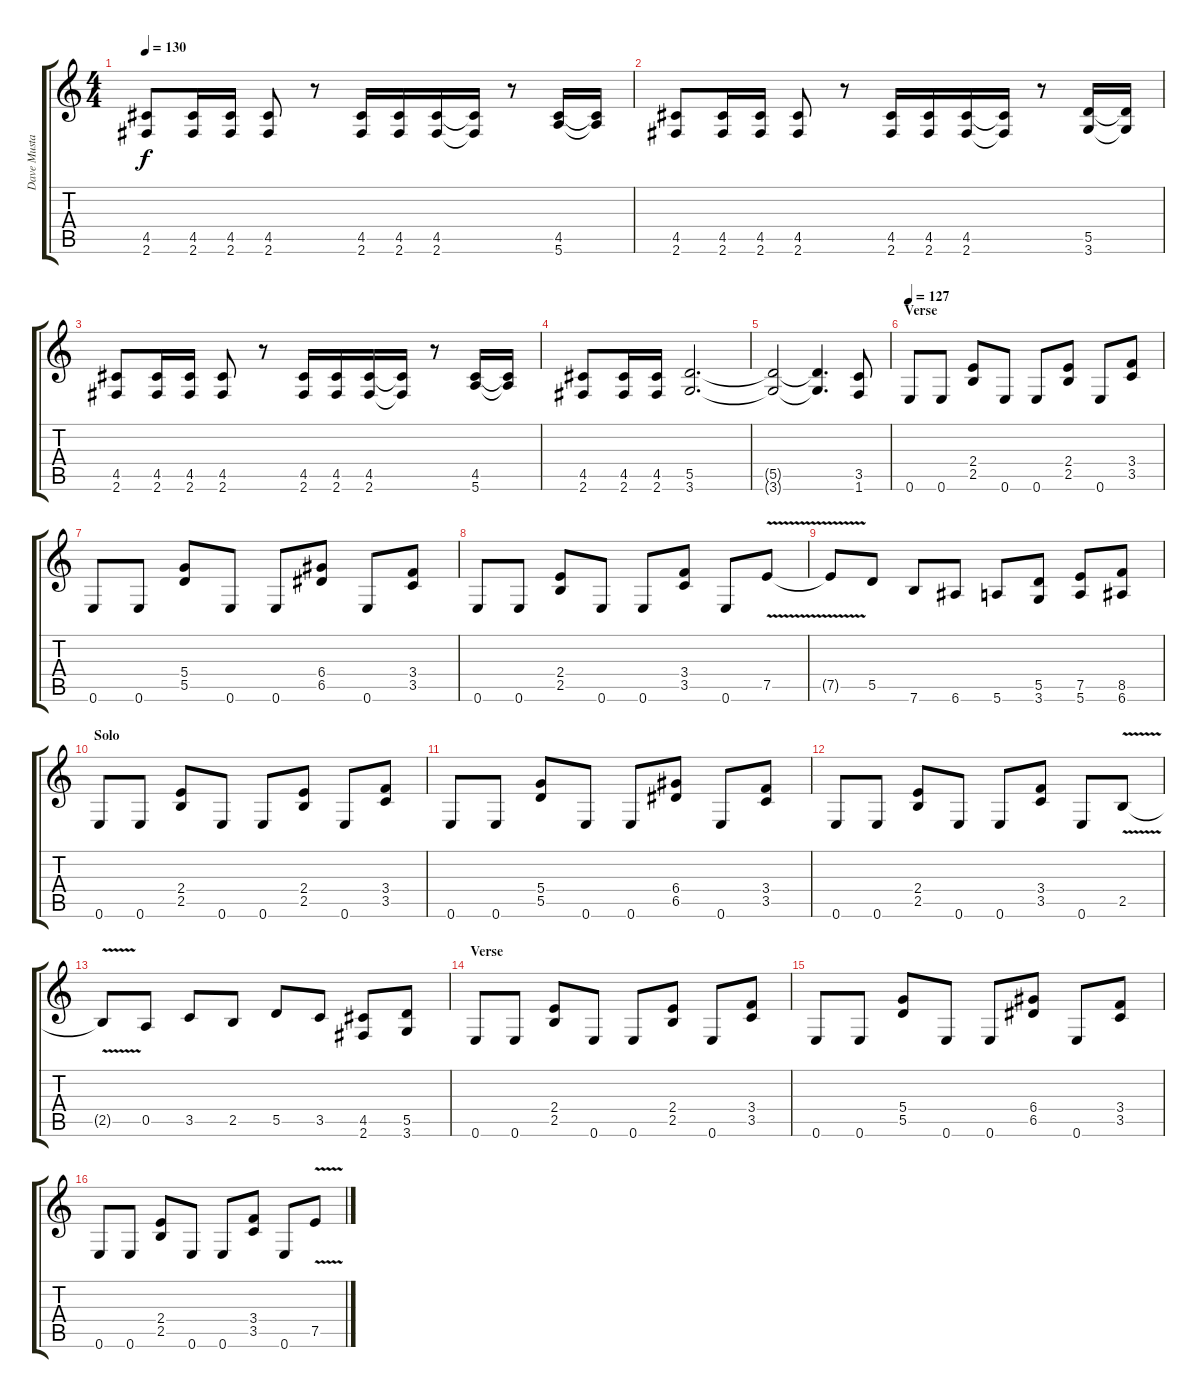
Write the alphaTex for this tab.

\track ("Dave Mustaine (Rythm)" "Dave Musta") {instrument distortionguitar}
\staff {score tabs}
\tuning (E4 B3 G3 D3 A2 E2) {hide}
\ts (4 4)
\tempo 130
\clef g2
\ks c
(4.5 2.6).8{dy f} (4.5 2.6).16 (4.5 2.6).16 (4.5 2.6).8 r.8 (4.5 2.6).16 (4.5 2.6).16 (4.5 2.6).16 (4.5{t} 2.6{t}).16 r.8 (4.5 5.6).16 (4.5{t} 5.6{t}).16 |
(4.5 2.6).8 (4.5 2.6).16 (4.5 2.6).16 (4.5 2.6).8 r.8 (4.5 2.6).16 (4.5 2.6).16 (4.5 2.6).16 (4.5{t} 2.6{t}).16 r.8 (5.5 3.6).16 (5.5{t} 3.6{t}).16 |
(4.5 2.6).8 (4.5 2.6).16 (4.5 2.6).16 (4.5 2.6).8 r.8 (4.5 2.6).16 (4.5 2.6).16 (4.5 2.6).16 (4.5{t} 2.6{t}).16 r.8 (4.5 5.6).16 (4.5{t} 5.6{t}).16 |
(4.5 2.6).8 (4.5 2.6).16 (4.5 2.6).16 (5.5 3.6).2{d} |
(5.5{t} 3.6{t}).2 (5.5{t} 3.6{t}).4{d} (3.5 1.6).8 |
\section ("" "Verse")
\tempo 127
0.6.8 0.6.8 (2.4 2.5).8 0.6.8 0.6.8 (2.4 2.5).8 0.6.8 (3.4 3.5).8 |
0.6.8 0.6.8 (5.4 5.5).8 0.6.8 0.6.8 (6.4 6.5).8 0.6.8 (3.4 3.5).8 |
0.6.8 0.6.8 (2.4 2.5).8 0.6.8 0.6.8 (3.4 3.5).8 0.6.8 7.5{v}.8 |
7.5{t}.8 5.5.8 7.6.8 6.6.8 5.6.8 (5.5 3.6).8 (7.5 5.6).8 (8.5 6.6).8 |
\section ("" "Solo")
0.6.8 0.6.8 (2.4 2.5).8 0.6.8 0.6.8 (2.4 2.5).8 0.6.8 (3.4 3.5).8 |
0.6.8 0.6.8 (5.4 5.5).8 0.6.8 0.6.8 (6.4 6.5).8 0.6.8 (3.4 3.5).8 |
0.6.8 0.6.8 (2.4 2.5).8 0.6.8 0.6.8 (3.4 3.5).8 0.6.8 2.5{v}.8 |
2.5{t}.8 0.5.8 3.5.8 2.5.8 5.5.8 3.5.8 (4.5 2.6).8 (5.5 3.6).8 |
\section ("" "Verse")
0.6.8 0.6.8 (2.4 2.5).8 0.6.8 0.6.8 (2.4 2.5).8 0.6.8 (3.4 3.5).8 |
0.6.8 0.6.8 (5.4 5.5).8 0.6.8 0.6.8 (6.4 6.5).8 0.6.8 (3.4 3.5).8 |
0.6.8 0.6.8 (2.4 2.5).8 0.6.8 0.6.8 (3.4 3.5).8 0.6.8 7.5{v}.8
